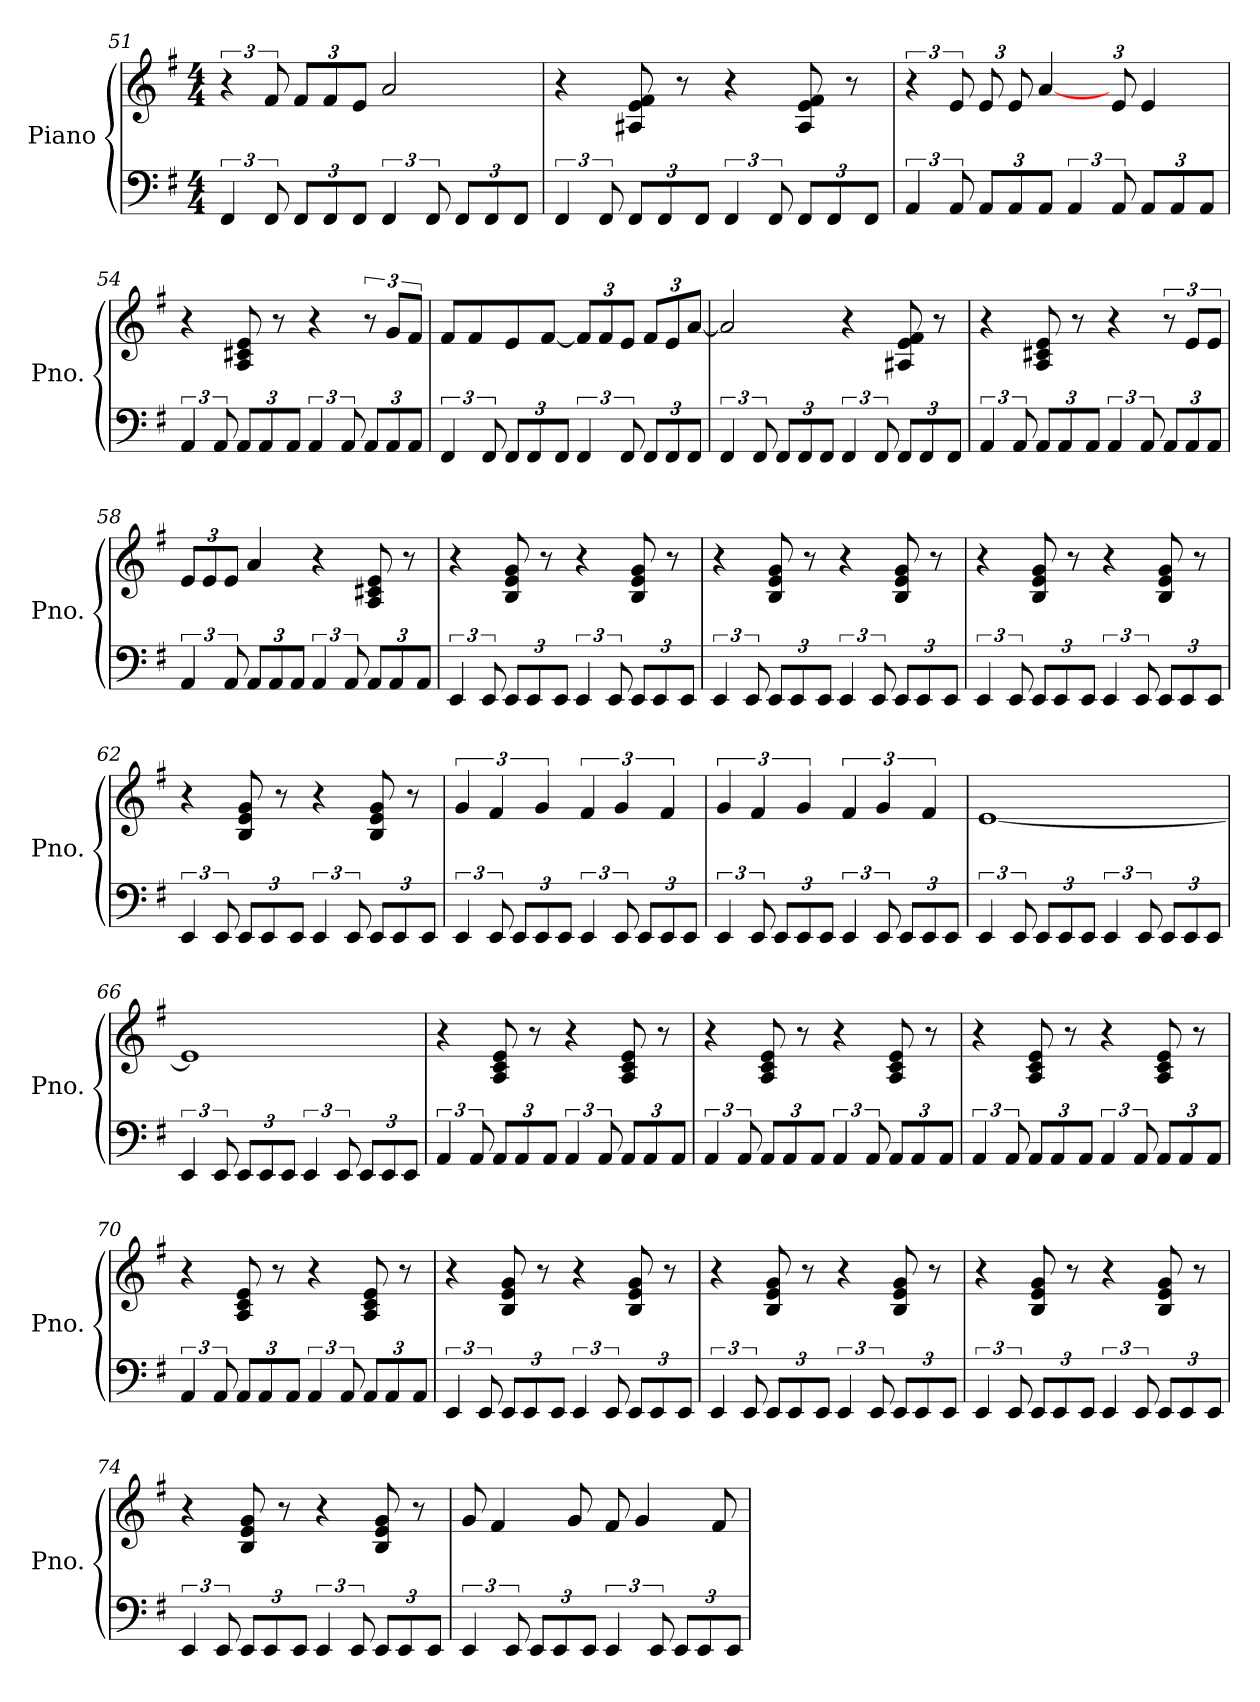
**kern	**kern
*part1	*part1
*staff2	*staff1
*I"Piano	*
*I'Pno.	*
!!LO:PB:g=z
*clefF4	*clefG2
*k[f#]	*k[f#]
*M4/4	*M4/4
=51	=51
6FF#/	6r
12FF#/	12f#/
*Xbrackettup	*Xbrackettup
12FF#/L	12f#/L
12FF#/	12f#/
12FF#/J	12e/J
*brackettup	*
6FF#/	2a/
12FF#/	.
*Xbrackettup	*
12FF#/L	.
12FF#/	.
12FF#/J	.
=52	=52
*brackettup	*
6FF#/	4r
12FF#/	.
*Xbrackettup	*
12FF#/L	8A#X/ 8e/ 8f#/
12FF#/	.
.	8r
12FF#/J	.
*brackettup	*
6FF#/	4r
12FF#/	.
*Xbrackettup	*
12FF#/L	8A#/ 8e/ 8f#/
12FF#/	.
.	8r
12FF#/J	.
=53	=53
*brackettup	*brackettup
6AA/	6r
12AA/	12e/
*Xbrackettup	*Xbrackettup
12AA/L	12e/L
12AA/	12e/
12AA/J	[4a/
*brackettup	*
6AA/	.
12AA/	12e/
*Xbrackettup	*
12AA/L	4e/
12AA/	.
12AA/J	.
=54	=54
*brackettup	*
6AA/	4r
12AA/	.
*Xbrackettup	*
12AA/L	8A/ 8c#X/ 8e/
12AA/	.
.	8r
12AA/J	.
*brackettup	*
6AA/	4r
12AA/	.
*Xbrackettup	*brackettup
12AA/L	12r
12AA/	12g/L
12AA/J	12f#/J
!!LO:LB:g=z
=55	=55
*brackettup	*
6FF#/	8f#/L
.	8f#/
12FF#/	.
*Xbrackettup	*
12FF#/L	8e/
12FF#/	.
.	[8f#/J
12FF#/J	.
*brackettup	*Xbrackettup
6FF#/	12f#/L]
.	12f#/
12FF#/	12e/J
*Xbrackettup	*
12FF#/L	12f#/L
12FF#/	12e/
12FF#/J	[12a/J
=56	=56
*brackettup	*
6FF#/	2a/]
12FF#/	.
*Xbrackettup	*
12FF#/L	.
12FF#/	.
12FF#/J	.
*brackettup	*
6FF#/	4r
12FF#/	.
*Xbrackettup	*
12FF#/L	8A#X/ 8e/ 8f#/
12FF#/	.
.	8r
12FF#/J	.
=57	=57
*brackettup	*
6AA/	4r
12AA/	.
*Xbrackettup	*
12AA/L	8A/ 8c#X/ 8e/
12AA/	.
.	8r
12AA/J	.
*brackettup	*
6AA/	4r
12AA/	.
*Xbrackettup	*brackettup
12AA/L	12r
12AA/	12e/L
12AA/J	12e/J
!!LO:LB:g=z
=58	=58
*brackettup	*Xbrackettup
6AA/	12e/L
.	12e/
12AA/	12e/J
*Xbrackettup	*
12AA/L	4a/
12AA/	.
12AA/J	.
*brackettup	*
6AA/	4r
12AA/	.
*Xbrackettup	*
12AA/L	8A/ 8c#X/ 8e/
12AA/	.
.	8r
12AA/J	.
=59	=59
*brackettup	*
6EE/	4r
12EE/	.
*Xbrackettup	*
12EE/L	8B/ 8e/ 8g/
12EE/	.
.	8r
12EE/J	.
*brackettup	*
6EE/	4r
12EE/	.
*Xbrackettup	*
12EE/L	8B/ 8e/ 8g/
12EE/	.
.	8r
12EE/J	.
=60	=60
*brackettup	*
6EE/	4r
12EE/	.
*Xbrackettup	*
12EE/L	8B/ 8e/ 8g/
12EE/	.
.	8r
12EE/J	.
*brackettup	*
6EE/	4r
12EE/	.
*Xbrackettup	*
12EE/L	8B/ 8e/ 8g/
12EE/	.
.	8r
12EE/J	.
!!LO:LB:g=z
=61	=61
*brackettup	*
6EE/	4r
12EE/	.
*Xbrackettup	*
12EE/L	8B/ 8e/ 8g/
12EE/	.
.	8r
12EE/J	.
*brackettup	*
6EE/	4r
12EE/	.
*Xbrackettup	*
12EE/L	8B/ 8e/ 8g/
12EE/	.
.	8r
12EE/J	.
=62	=62
*brackettup	*
6EE/	4r
12EE/	.
*Xbrackettup	*
12EE/L	8B/ 8e/ 8g/
12EE/	.
.	8r
12EE/J	.
*brackettup	*
6EE/	4r
12EE/	.
*Xbrackettup	*
12EE/L	8B/ 8e/ 8g/
12EE/	.
.	8r
12EE/J	.
=63	=63
*brackettup	*brackettup
6EE/	6g/
12EE/	6f#/
*Xbrackettup	*
12EE/L	.
12EE/	6g/
12EE/J	.
*brackettup	*
6EE/	6f#/
12EE/	6g/
*Xbrackettup	*
12EE/L	.
12EE/	6f#/
12EE/J	.
!!LO:LB:g=z
=64	=64
*brackettup	*
6EE/	6g/
12EE/	6f#/
*Xbrackettup	*
12EE/L	.
12EE/	6g/
12EE/J	.
*brackettup	*
6EE/	6f#/
12EE/	6g/
*Xbrackettup	*
12EE/L	.
12EE/	6f#/
12EE/J	.
=65	=65
*brackettup	*
6EE/	[1e
12EE/	.
*Xbrackettup	*
12EE/L	.
12EE/	.
12EE/J	.
*brackettup	*
6EE/	.
12EE/	.
*Xbrackettup	*
12EE/L	.
12EE/	.
12EE/J	.
=66	=66
*brackettup	*
6EE/	1e]
12EE/	.
*Xbrackettup	*
12EE/L	.
12EE/	.
12EE/J	.
*brackettup	*
6EE/	.
12EE/	.
*Xbrackettup	*
12EE/L	.
12EE/	.
12EE/J	.
!!LO:PB:g=z
=67	=67
*brackettup	*
6AA/	4r
12AA/	.
*Xbrackettup	*
12AA/L	8A/ 8c/ 8e/
12AA/	.
.	8r
12AA/J	.
*brackettup	*
6AA/	4r
12AA/	.
*Xbrackettup	*
12AA/L	8A/ 8c/ 8e/
12AA/	.
.	8r
12AA/J	.
=68	=68
*brackettup	*
6AA/	4r
12AA/	.
*Xbrackettup	*
12AA/L	8A/ 8c/ 8e/
12AA/	.
.	8r
12AA/J	.
*brackettup	*
6AA/	4r
12AA/	.
*Xbrackettup	*
12AA/L	8A/ 8c/ 8e/
12AA/	.
.	8r
12AA/J	.
=69	=69
*brackettup	*
6AA/	4r
12AA/	.
*Xbrackettup	*
12AA/L	8A/ 8c/ 8e/
12AA/	.
.	8r
12AA/J	.
*brackettup	*
6AA/	4r
12AA/	.
*Xbrackettup	*
12AA/L	8A/ 8c/ 8e/
12AA/	.
.	8r
12AA/J	.
!!LO:LB:g=z
=70	=70
*brackettup	*
6AA/	4r
12AA/	.
*Xbrackettup	*
12AA/L	8A/ 8c/ 8e/
12AA/	.
.	8r
12AA/J	.
*brackettup	*
6AA/	4r
12AA/	.
*Xbrackettup	*
12AA/L	8A/ 8c/ 8e/
12AA/	.
.	8r
12AA/J	.
=71	=71
*brackettup	*
6EE/	4r
12EE/	.
*Xbrackettup	*
12EE/L	8B/ 8e/ 8g/
12EE/	.
.	8r
12EE/J	.
*brackettup	*
6EE/	4r
12EE/	.
*Xbrackettup	*
12EE/L	8B/ 8e/ 8g/
12EE/	.
.	8r
12EE/J	.
=72	=72
*brackettup	*
6EE/	4r
12EE/	.
*Xbrackettup	*
12EE/L	8B/ 8e/ 8g/
12EE/	.
.	8r
12EE/J	.
*brackettup	*
6EE/	4r
12EE/	.
*Xbrackettup	*
12EE/L	8B/ 8e/ 8g/
12EE/	.
.	8r
12EE/J	.
!!LO:LB:g=z
=73	=73
*brackettup	*
6EE/	4r
12EE/	.
*Xbrackettup	*
12EE/L	8B/ 8e/ 8g/
12EE/	.
.	8r
12EE/J	.
*brackettup	*
6EE/	4r
12EE/	.
*Xbrackettup	*
12EE/L	8B/ 8e/ 8g/
12EE/	.
.	8r
12EE/J	.
=74	=74
*brackettup	*
6EE/	4r
12EE/	.
*Xbrackettup	*
12EE/L	8B/ 8e/ 8g/
12EE/	.
.	8r
12EE/J	.
*brackettup	*
6EE/	4r
12EE/	.
*Xbrackettup	*
12EE/L	8B/ 8e/ 8g/
12EE/	.
.	8r
12EE/J	.
=75	=75
*brackettup	*
6EE/	8g/
.	4f#/
12EE/	.
*Xbrackettup	*
12EE/L	.
12EE/	.
.	8g/
12EE/J	.
*brackettup	*
6EE/	8f#/
.	4g/
12EE/	.
*Xbrackettup	*
12EE/L	.
12EE/	.
.	8f#/
12EE/J	.
=	=
*-	*-
